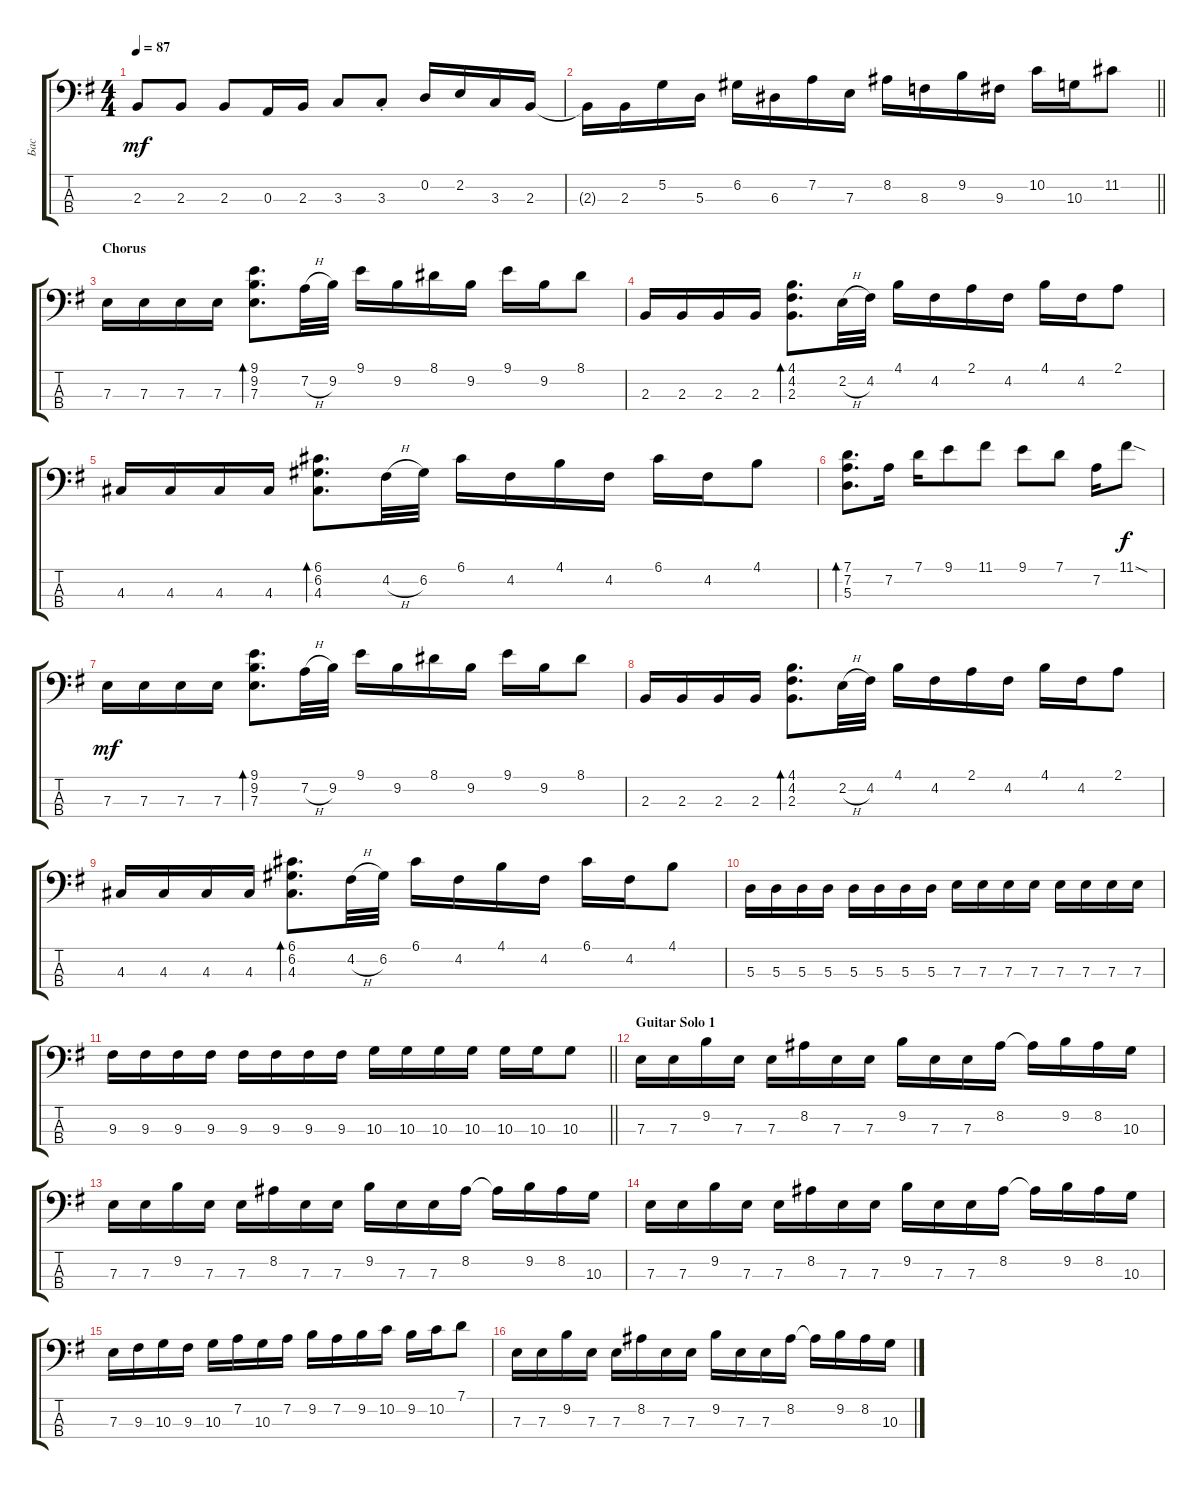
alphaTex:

\track ("Бас" "Бас") {instrument electricbassfinger}
\staff {score tabs}
\tuning (G2 D2 A1 E1) {hide}
\ts (4 4)
\tempo 87
\clef f4
\ks eminor
2.3{t}.8{dy mf} 2.3.8 2.3.8 0.3.16 2.3.16 3.3.8 3.3{st}.8 0.2.16 2.2.16 3.3.16 2.3.16 |
\barLineRight lightlight
2.3{t}.16 2.3.16 5.2.16 5.3.16 6.2.16 6.3.16 7.2.16 7.3.16 8.2.16 8.3.16 9.2.16 9.3.16 10.2.16 10.3.16 11.2.8 |
\section ("" "Chorus")
7.3.16 7.3.16 7.3.16 7.3.16 (9.1 9.2 7.3).8{d bd 120} 7.2{h}.32 9.2.32 9.1.16 9.2.16 8.1.16 9.2.16 9.1.16 9.2.16 8.1.8 |
2.3.16 2.3.16 2.3.16 2.3.16 (4.1 4.2 2.3).8{d bd 120} 2.2{h}.32 4.2.32 4.1.16 4.2.16 2.1.16 4.2.16 4.1.16 4.2.16 2.1.8 |
4.3.16 4.3.16 4.3.16 4.3.16 (6.1 6.2 4.3).8{d bd 120} 4.2{h}.32 6.2.32 6.1.16 4.2.16 4.1.16 4.2.16 6.1.16 4.2.16 4.1.8 |
(7.1 7.2 5.3).8{d bd 120} 7.2.16 7.1.16 9.1.8 11.1.8 9.1.8 7.1.8 7.2.16 11.1{sod}.8{dy f} |
7.3.16{dy mf} 7.3.16 7.3.16 7.3.16 (9.1 9.2 7.3).8{d bd 120} 7.2{h}.32 9.2.32 9.1.16 9.2.16 8.1.16 9.2.16 9.1.16 9.2.16 8.1.8 |
2.3.16 2.3.16 2.3.16 2.3.16 (4.1 4.2 2.3).8{d bd 120} 2.2{h}.32 4.2.32 4.1.16 4.2.16 2.1.16 4.2.16 4.1.16 4.2.16 2.1.8 |
4.3.16 4.3.16 4.3.16 4.3.16 (6.1 6.2 4.3).8{d bd 120} 4.2{h}.32 6.2.32 6.1.16 4.2.16 4.1.16 4.2.16 6.1.16 4.2.16 4.1.8 |
5.3.16 5.3.16 5.3.16 5.3.16 5.3.16 5.3.16 5.3.16 5.3.16 7.3.16 7.3.16 7.3.16 7.3.16 7.3.16 7.3.16 7.3.16 7.3.16 |
\barLineRight lightlight
9.3.16 9.3.16 9.3.16 9.3.16 9.3.16 9.3.16 9.3.16 9.3.16 10.3.16 10.3.16 10.3.16 10.3.16 10.3.16 10.3.16 10.3.8 |
\section ("" "Guitar Solo 1")
7.3.16 7.3.16 9.2.16 7.3.16 7.3.16 8.2.16 7.3.16 7.3.16 9.2.16 7.3.16 7.3.16 8.2.16 8.2{t}.16 9.2.16 8.2.16 10.3.16 |
7.3.16 7.3.16 9.2.16 7.3.16 7.3.16 8.2.16 7.3.16 7.3.16 9.2.16 7.3.16 7.3.16 8.2.16 8.2{t}.16 9.2.16 8.2.16 10.3.16 |
7.3.16 7.3.16 9.2.16 7.3.16 7.3.16 8.2.16 7.3.16 7.3.16 9.2.16 7.3.16 7.3.16 8.2.16 8.2{t}.16 9.2.16 8.2.16 10.3.16 |
7.3.16 9.3.16 10.3.16 9.3.16 10.3.16 7.2.16 10.3.16 7.2.16 9.2.16 7.2.16 9.2.16 10.2.16 9.2.16 10.2.16 7.1.8 |
7.3.16 7.3.16 9.2.16 7.3.16 7.3.16 8.2.16 7.3.16 7.3.16 9.2.16 7.3.16 7.3.16 8.2.16 8.2{t}.16 9.2.16 8.2.16 10.3.16
